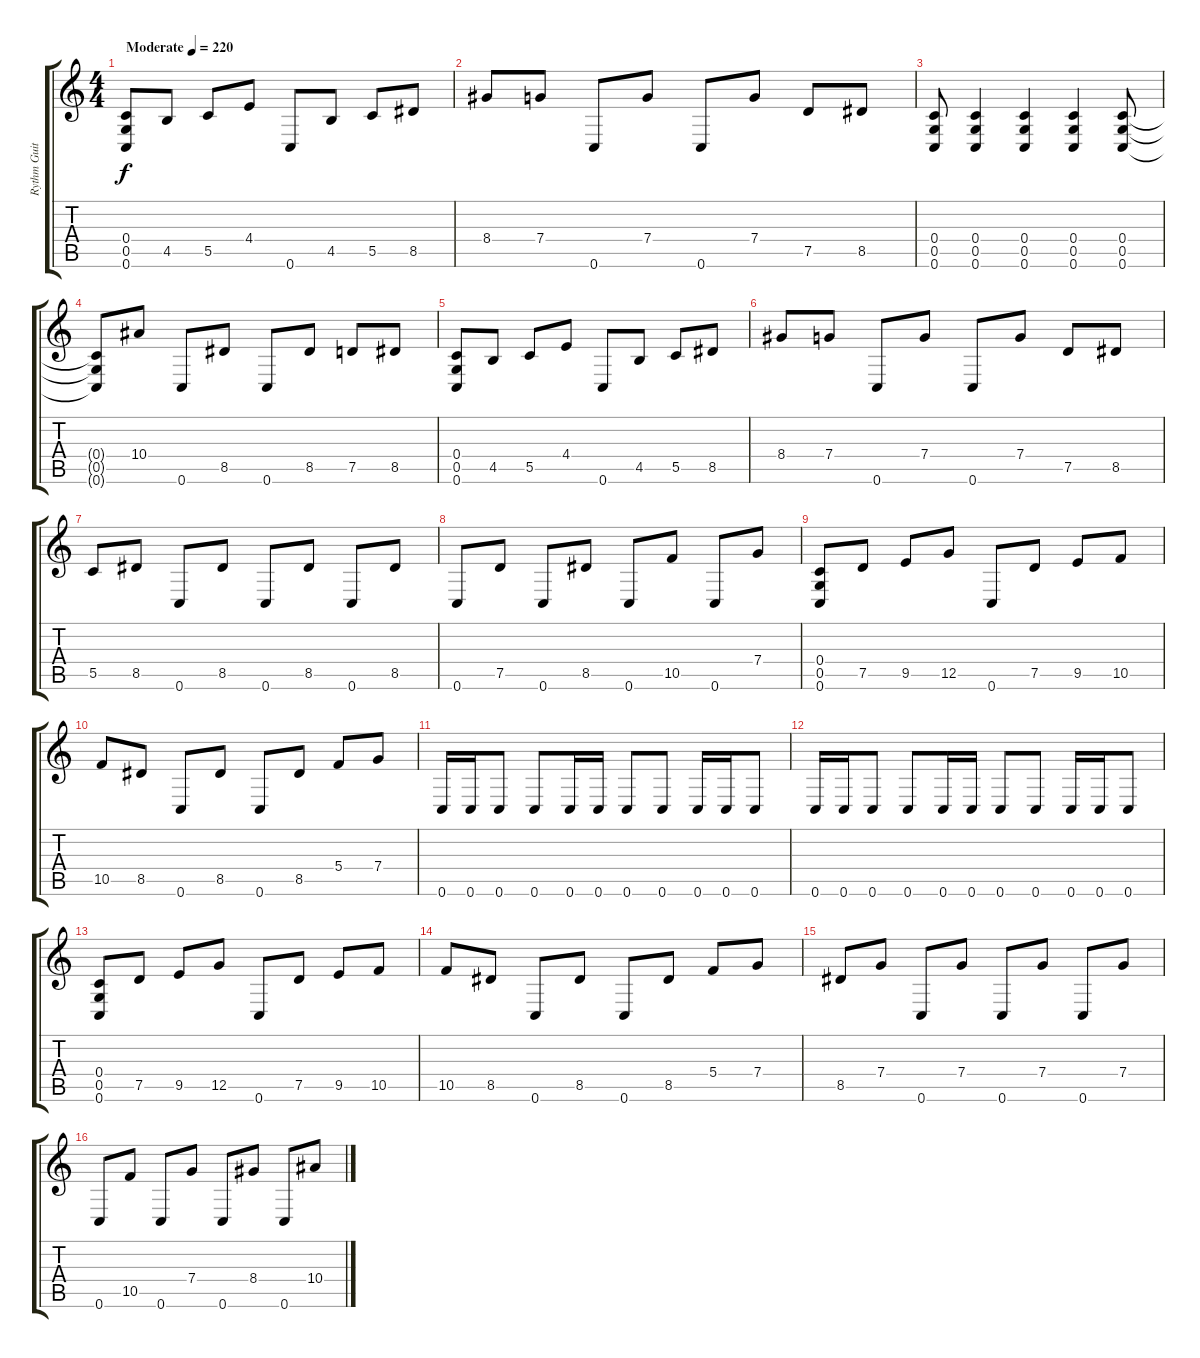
\track ("Rythm Guitar #2" "Rythm Guit") {instrument distortionguitar}
\staff {score tabs}
\tuning (D4 A3 F3 C3 G2 C2) {hide}
\ts (4 4)
\tempo (220 "Moderate")
\clef g2
\ks c
(0.4 0.5 0.6).8{dy f instrument distortionguitar} 4.5.8 5.5.8 4.4.8 0.6.8 4.5.8 5.5.8 8.5.8 |
8.4.8 7.4.8 0.6.8 7.4.8 0.6.8 7.4.8 7.5.8 8.5.8 |
(0.4 0.5 0.6).8 (0.4 0.5 0.6).4 (0.4 0.5 0.6).4 (0.4 0.5 0.6).4 (0.4 0.5 0.6).8 |
(0.4{t} 0.5{t} 0.6{t}).8 10.4.8 0.6.8 8.5.8 0.6.8 8.5.8 7.5.8 8.5.8 |
(0.4 0.5 0.6).8 4.5.8 5.5.8 4.4.8 0.6.8 4.5.8 5.5.8 8.5.8 |
8.4.8 7.4.8 0.6.8 7.4.8 0.6.8 7.4.8 7.5.8 8.5.8 |
5.5.8 8.5.8 0.6.8 8.5.8 0.6.8 8.5.8 0.6.8 8.5.8 |
0.6.8 7.5.8 0.6.8 8.5.8 0.6.8 10.5.8 0.6.8 7.4.8 |
(0.4 0.5 0.6).8 7.5.8 9.5.8 12.5.8 0.6.8 7.5.8 9.5.8 10.5.8 |
10.5.8 8.5.8 0.6.8 8.5.8 0.6.8 8.5.8 5.4.8 7.4.8 |
0.6.16 0.6.16 0.6.8 0.6.8 0.6.16 0.6.16 0.6.8 0.6.8 0.6.16 0.6.16 0.6.8 |
0.6.16 0.6.16 0.6.8 0.6.8 0.6.16 0.6.16 0.6.8 0.6.8 0.6.16 0.6.16 0.6.8 |
(0.4 0.5 0.6).8 7.5.8 9.5.8 12.5.8 0.6.8 7.5.8 9.5.8 10.5.8 |
10.5.8 8.5.8 0.6.8 8.5.8 0.6.8 8.5.8 5.4.8 7.4.8 |
8.5.8 7.4.8 0.6.8 7.4.8 0.6.8 7.4.8 0.6.8 7.4.8 |
0.6.8 10.5.8 0.6.8 7.4.8 0.6.8 8.4.8 0.6.8 10.4.8
